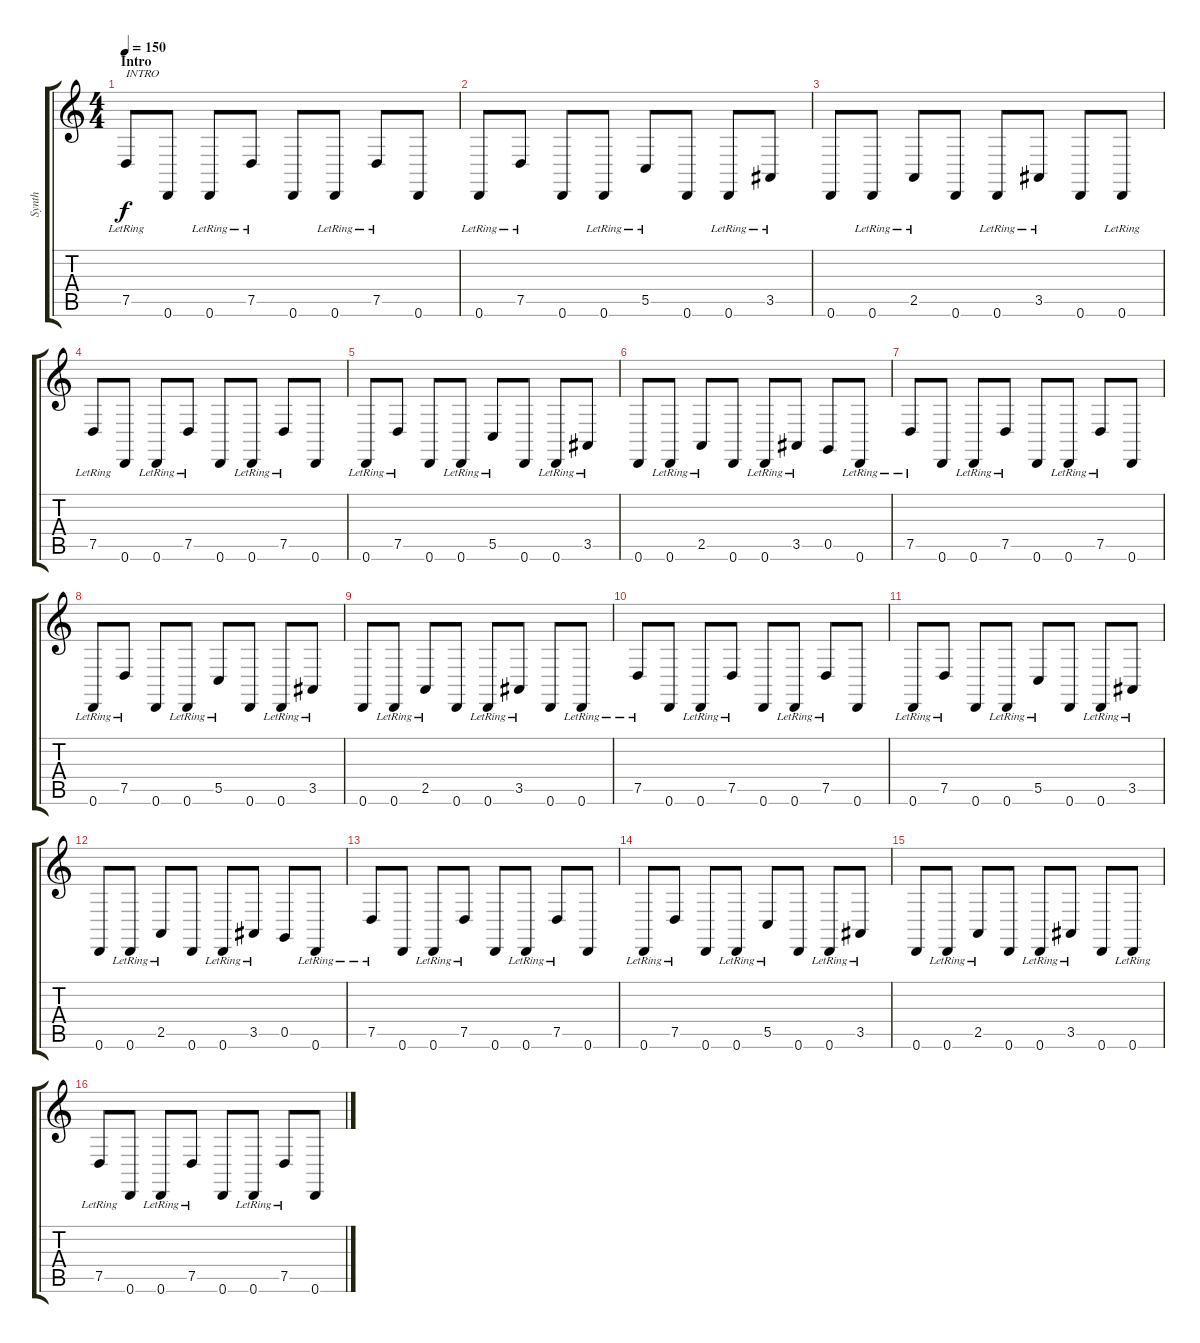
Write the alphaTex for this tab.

\track ("Synth" "Synth") {instrument orchestralharp}
\staff {score tabs}
\tuning (D4 A3 F3 C3 G2 D2) {hide}
\ts (4 4)
\section ("" "Intro")
\tempo 150
\clef g2
\ks c
7.5{lr}.8{txt "INTRO" dy f instrument orchestralharp} 0.6.8 0.6{lr}.8 7.5{lr}.8 0.6.8 0.6{lr}.8 7.5{lr}.8 0.6.8 |
0.6{lr}.8 7.5{lr}.8 0.6.8 0.6{lr}.8 5.5{lr}.8 0.6.8 0.6{lr}.8 3.5{lr}.8 |
0.6.8 0.6{lr}.8 2.5{lr}.8 0.6.8 0.6{lr}.8 3.5{lr}.8 0.6.8 0.6{lr}.8 |
7.5{lr}.8 0.6.8 0.6{lr}.8 7.5{lr}.8 0.6.8 0.6{lr}.8 7.5{lr}.8 0.6.8 |
0.6{lr}.8 7.5{lr}.8 0.6.8 0.6{lr}.8 5.5{lr}.8 0.6.8 0.6{lr}.8 3.5{lr}.8 |
0.6.8 0.6{lr}.8 2.5{lr}.8 0.6.8 0.6{lr}.8 3.5{lr}.8 0.5.8 0.6{lr}.8 |
7.5{lr}.8 0.6.8 0.6{lr}.8 7.5{lr}.8 0.6.8 0.6{lr}.8 7.5{lr}.8 0.6.8 |
0.6{lr}.8 7.5{lr}.8 0.6.8 0.6{lr}.8 5.5{lr}.8 0.6.8 0.6{lr}.8 3.5{lr}.8 |
0.6.8 0.6{lr}.8 2.5{lr}.8 0.6.8 0.6{lr}.8 3.5{lr}.8 0.6.8 0.6{lr}.8 |
7.5{lr}.8 0.6.8 0.6{lr}.8 7.5{lr}.8 0.6.8 0.6{lr}.8 7.5{lr}.8 0.6.8 |
0.6{lr}.8 7.5{lr}.8 0.6.8 0.6{lr}.8 5.5{lr}.8 0.6.8 0.6{lr}.8 3.5{lr}.8 |
0.6.8 0.6{lr}.8 2.5{lr}.8 0.6.8 0.6{lr}.8 3.5{lr}.8 0.5.8 0.6{lr}.8 |
7.5{lr}.8 0.6.8 0.6{lr}.8 7.5{lr}.8 0.6.8 0.6{lr}.8 7.5{lr}.8 0.6.8 |
0.6{lr}.8 7.5{lr}.8 0.6.8 0.6{lr}.8 5.5{lr}.8 0.6.8 0.6{lr}.8 3.5{lr}.8 |
0.6.8 0.6{lr}.8 2.5{lr}.8 0.6.8 0.6{lr}.8 3.5{lr}.8 0.6.8 0.6{lr}.8 |
7.5{lr}.8 0.6.8 0.6{lr}.8 7.5{lr}.8 0.6.8 0.6{lr}.8 7.5{lr}.8 0.6.8
